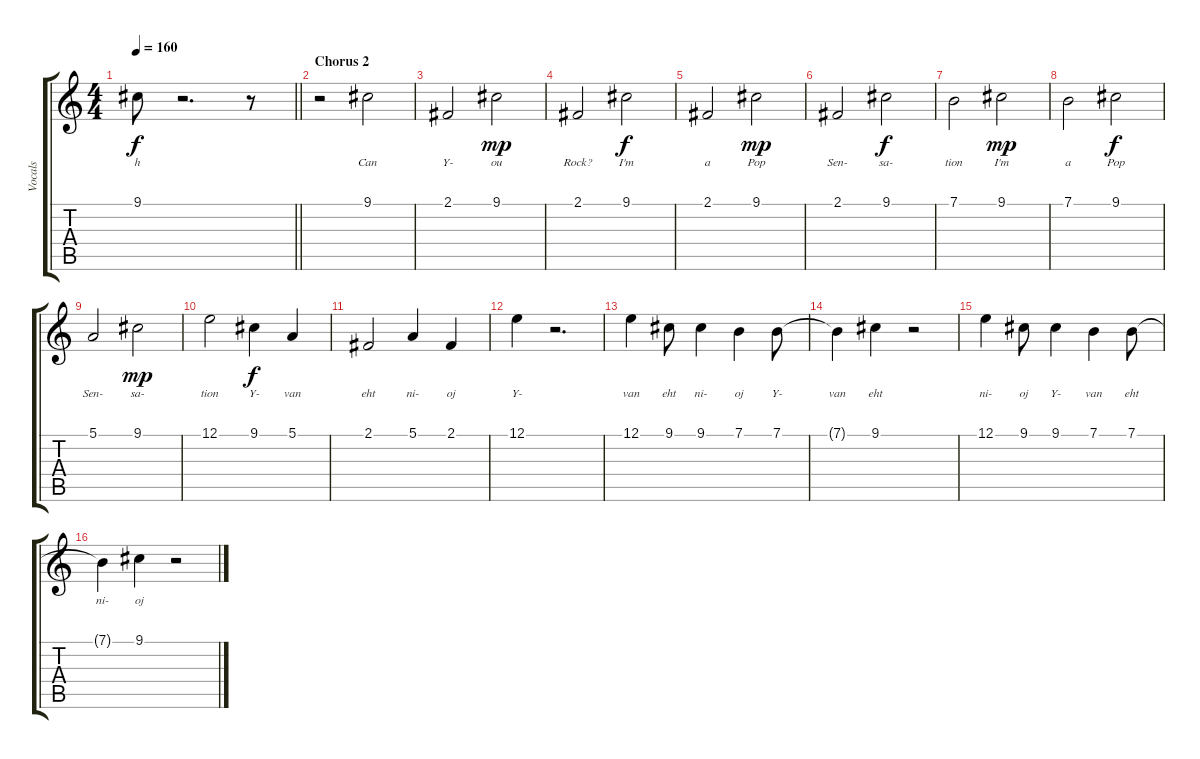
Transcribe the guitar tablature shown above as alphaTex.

\track ("Vocals" "Vocals") {instrument sopranosax}
\staff {score tabs}
\tuning (E4 B3 G3 D3 A2 E2) {hide}
\ts (4 4)
\tempo 160
\clef g2
\barLineRight lightlight
\ks c
9.1{t}.8{lyrics (0 "h") lyrics (1 "") lyrics (2 "") lyrics (3 "") lyrics (4 "") dy f} r.2{d} r.8 |
\section ("" "Chorus 2 ")
r.2 9.1.2{lyrics (0 "Can") lyrics (1 "") lyrics (2 "") lyrics (3 "") lyrics (4 "")} |
2.1.2{lyrics (0 "Y-") lyrics (1 "") lyrics (2 "") lyrics (3 "") lyrics (4 "")} 9.1.2{lyrics (0 "ou") lyrics (1 "") lyrics (2 "") lyrics (3 "") lyrics (4 "") dy mp} |
2.1.2{lyrics (0 "Rock?") lyrics (1 "") lyrics (2 "") lyrics (3 "") lyrics (4 "")} 9.1.2{lyrics (0 "I'm") lyrics (1 "") lyrics (2 "") lyrics (3 "") lyrics (4 "") dy f} |
2.1.2{lyrics (0 "a") lyrics (1 "") lyrics (2 "") lyrics (3 "") lyrics (4 "")} 9.1.2{lyrics (0 "Pop") lyrics (1 "") lyrics (2 "") lyrics (3 "") lyrics (4 "") dy mp} |
2.1.2{lyrics (0 "Sen-") lyrics (1 "") lyrics (2 "") lyrics (3 "") lyrics (4 "")} 9.1.2{lyrics (0 "sa-") lyrics (1 "") lyrics (2 "") lyrics (3 "") lyrics (4 "") dy f} |
7.1.2{lyrics (0 "tion") lyrics (1 "") lyrics (2 "") lyrics (3 "") lyrics (4 "")} 9.1.2{lyrics (0 "I'm") lyrics (1 "") lyrics (2 "") lyrics (3 "") lyrics (4 "") dy mp} |
7.1.2{lyrics (0 "a") lyrics (1 "") lyrics (2 "") lyrics (3 "") lyrics (4 "")} 9.1.2{lyrics (0 "Pop") lyrics (1 "") lyrics (2 "") lyrics (3 "") lyrics (4 "") dy f} |
5.1.2{lyrics (0 "Sen-") lyrics (1 "") lyrics (2 "") lyrics (3 "") lyrics (4 "")} 9.1.2{lyrics (0 "sa-") lyrics (1 "") lyrics (2 "") lyrics (3 "") lyrics (4 "") dy mp} |
12.1.2{lyrics (0 "tion") lyrics (1 "") lyrics (2 "") lyrics (3 "") lyrics (4 "")} 9.1.4{lyrics (0 "Y-") lyrics (1 "") lyrics (2 "") lyrics (3 "") lyrics (4 "") dy f} 5.1.4{lyrics (0 "van") lyrics (1 "") lyrics (2 "") lyrics (3 "") lyrics (4 "")} |
2.1.2{lyrics (0 "eht") lyrics (1 "") lyrics (2 "") lyrics (3 "") lyrics (4 "")} 5.1.4{lyrics (0 "ni-") lyrics (1 "") lyrics (2 "") lyrics (3 "") lyrics (4 "")} 2.1.4{lyrics (0 "oj") lyrics (1 "") lyrics (2 "") lyrics (3 "") lyrics (4 "")} |
12.1.4{lyrics (0 "Y-") lyrics (1 "") lyrics (2 "") lyrics (3 "") lyrics (4 "")} r.2{d} |
12.1.4{lyrics (0 "van") lyrics (1 "") lyrics (2 "") lyrics (3 "") lyrics (4 "")} 9.1.8{lyrics (0 "eht") lyrics (1 "") lyrics (2 "") lyrics (3 "") lyrics (4 "")} 9.1.4{lyrics (0 "ni-") lyrics (1 "") lyrics (2 "") lyrics (3 "") lyrics (4 "")} 7.1.4{lyrics (0 "oj") lyrics (1 "") lyrics (2 "") lyrics (3 "") lyrics (4 "")} 7.1.8{lyrics (0 "Y-") lyrics (1 "") lyrics (2 "") lyrics (3 "") lyrics (4 "")} |
7.1{t}.4{lyrics (0 "van") lyrics (1 "") lyrics (2 "") lyrics (3 "") lyrics (4 "")} 9.1.4{lyrics (0 "eht") lyrics (1 "") lyrics (2 "") lyrics (3 "") lyrics (4 "")} r.2 |
12.1.4{lyrics (0 "ni-") lyrics (1 "") lyrics (2 "") lyrics (3 "") lyrics (4 "")} 9.1.8{lyrics (0 "oj") lyrics (1 "") lyrics (2 "") lyrics (3 "") lyrics (4 "")} 9.1.4{lyrics (0 "Y-") lyrics (1 "") lyrics (2 "") lyrics (3 "") lyrics (4 "")} 7.1.4{lyrics (0 "van") lyrics (1 "") lyrics (2 "") lyrics (3 "") lyrics (4 "")} 7.1.8{lyrics (0 "eht") lyrics (1 "") lyrics (2 "") lyrics (3 "") lyrics (4 "")} |
7.1{t}.4{lyrics (0 "ni-") lyrics (1 "") lyrics (2 "") lyrics (3 "") lyrics (4 "")} 9.1.4{lyrics (0 "oj") lyrics (1 "") lyrics (2 "") lyrics (3 "") lyrics (4 "")} r.2
